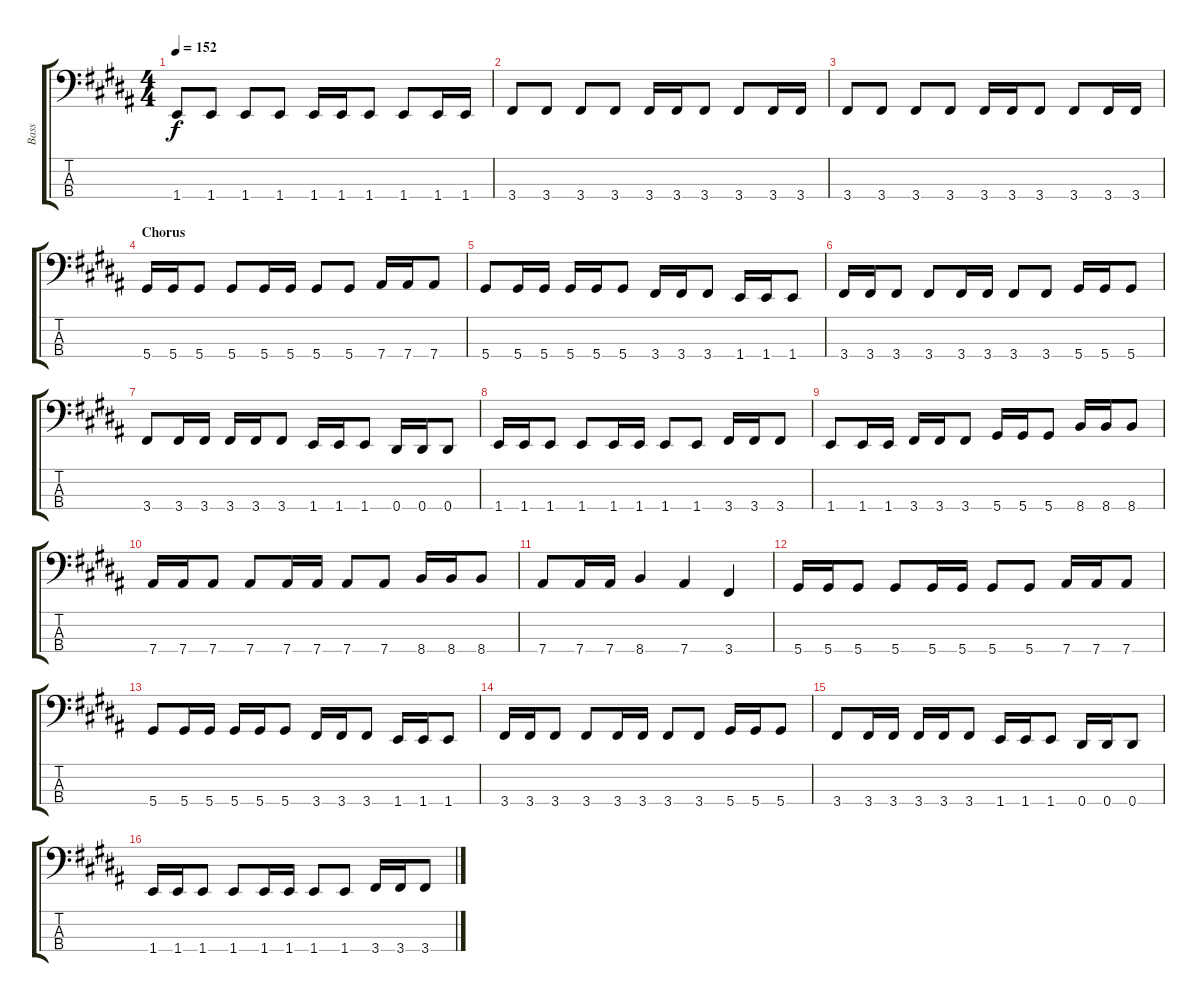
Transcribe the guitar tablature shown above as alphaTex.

\track ("Bass" "Bass") {instrument fretlessbass}
\staff {score tabs}
\tuning (Gb2 Db2 Ab1 Eb1) {hide}
\ts (4 4)
\tempo 152
\clef f4
\ks b
1.4.8{dy f} 1.4.8 1.4.8 1.4.8 1.4.16 1.4.16 1.4.8 1.4.8 1.4.16 1.4.16 |
3.4.8 3.4.8 3.4.8 3.4.8 3.4.16 3.4.16 3.4.8 3.4.8 3.4.16 3.4.16 |
3.4.8 3.4.8 3.4.8 3.4.8 3.4.16 3.4.16 3.4.8 3.4.8 3.4.16 3.4.16 |
\section ("" "Chorus")
5.4.16 5.4.16 5.4.8 5.4.8 5.4.16 5.4.16 5.4.8 5.4.8 7.4.16 7.4.16 7.4.8 |
5.4.8 5.4.16 5.4.16 5.4.16 5.4.16 5.4.8 3.4.16 3.4.16 3.4.8 1.4.16 1.4.16 1.4.8 |
3.4.16 3.4.16 3.4.8 3.4.8 3.4.16 3.4.16 3.4.8 3.4.8 5.4.16 5.4.16 5.4.8 |
3.4.8 3.4.16 3.4.16 3.4.16 3.4.16 3.4.8 1.4.16 1.4.16 1.4.8 0.4.16 0.4.16 0.4.8 |
1.4.16 1.4.16 1.4.8 1.4.8 1.4.16 1.4.16 1.4.8 1.4.8 3.4.16 3.4.16 3.4.8 |
1.4.8 1.4.16 1.4.16 3.4.16 3.4.16 3.4.8 5.4.16 5.4.16 5.4.8 8.4.16 8.4.16 8.4.8 |
7.4.16 7.4.16 7.4.8 7.4.8 7.4.16 7.4.16 7.4.8 7.4.8 8.4.16 8.4.16 8.4.8 |
7.4.8 7.4.16 7.4.16 8.4.4 7.4.4 3.4.4 |
5.4.16 5.4.16 5.4.8 5.4.8 5.4.16 5.4.16 5.4.8 5.4.8 7.4.16 7.4.16 7.4.8 |
5.4.8 5.4.16 5.4.16 5.4.16 5.4.16 5.4.8 3.4.16 3.4.16 3.4.8 1.4.16 1.4.16 1.4.8 |
3.4.16 3.4.16 3.4.8 3.4.8 3.4.16 3.4.16 3.4.8 3.4.8 5.4.16 5.4.16 5.4.8 |
3.4.8 3.4.16 3.4.16 3.4.16 3.4.16 3.4.8 1.4.16 1.4.16 1.4.8 0.4.16 0.4.16 0.4.8 |
1.4.16 1.4.16 1.4.8 1.4.8 1.4.16 1.4.16 1.4.8 1.4.8 3.4.16 3.4.16 3.4.8
